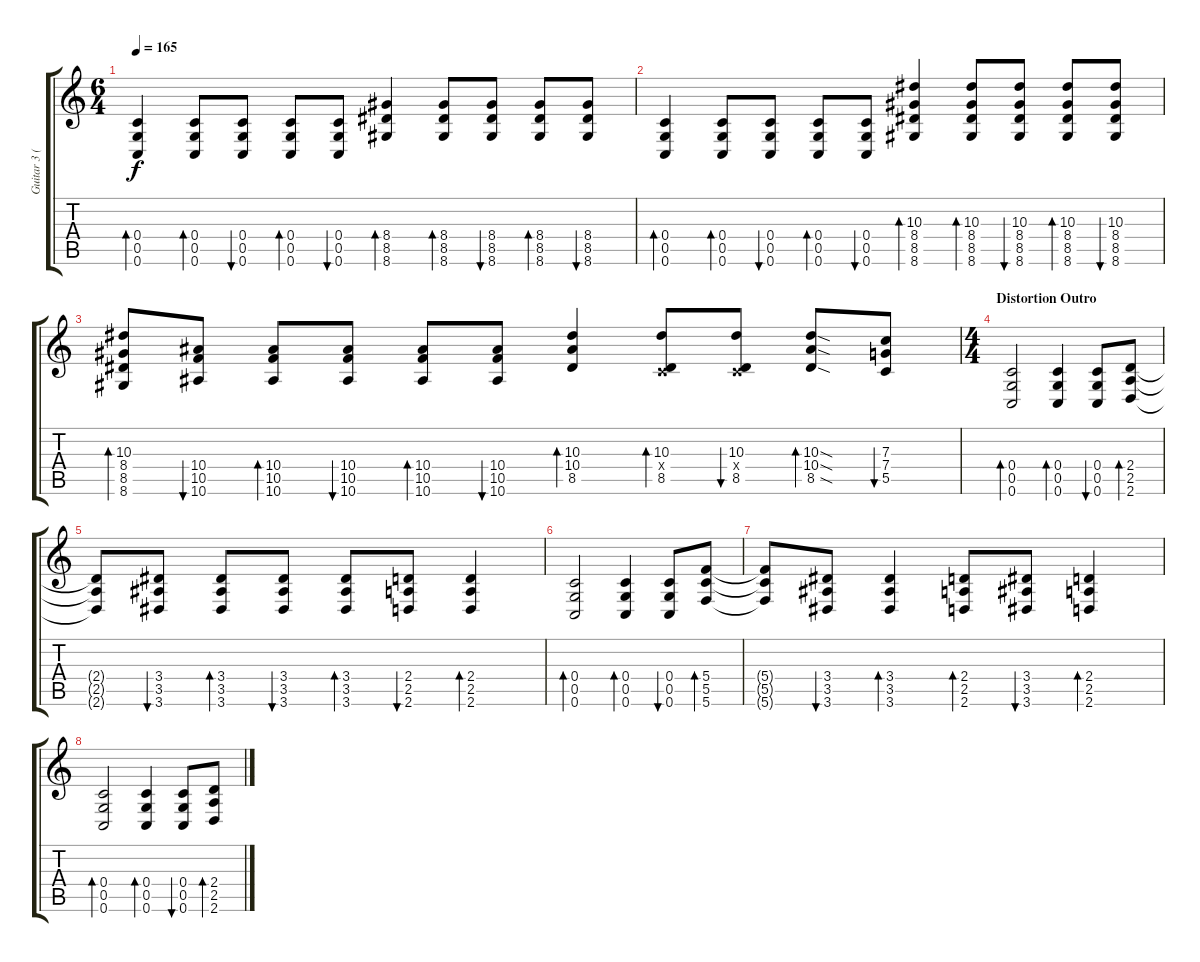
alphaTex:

\track ("Guitar 3 (distortion)" "Guitar 3 (") {instrument distortionguitar}
\staff {score tabs}
\tuning (D4 A3 F3 C3 G2 C2) {hide}
\ts (6 4)
\tempo 165
\clef g2
\ks c
(0.4 0.5 0.6).4{bd 60 dy f} (0.4 0.5 0.6).8{bd 60} (0.4 0.5 0.6).8{bu 60} (0.4 0.5 0.6).8{bd 60} (0.4 0.5 0.6).8{bu 60} (8.4 8.5 8.6).4{bd 60} (8.4 8.5 8.6).8{bd 60} (8.4 8.5 8.6).8{bu 60} (8.4 8.5 8.6).8{bd 60} (8.4 8.5 8.6).8{bu 60} |
(0.4 0.5 0.6).4{bd 60} (0.4 0.5 0.6).8{bd 60} (0.4 0.5 0.6).8{bu 60} (0.4 0.5 0.6).8{bd 60} (0.4 0.5 0.6).8{bu 60} (10.3 8.4 8.5 8.6).4{bd 60} (10.3 8.4 8.5 8.6).8{bd 60} (10.3 8.4 8.5 8.6).8{bu 60} (10.3 8.4 8.5 8.6).8{bd 60} (10.3 8.4 8.5 8.6).8{bu 60} |
(10.3 8.4 8.5 8.6).8{bd 60} (10.4 10.5 10.6).8{bu 60} (10.4 10.5 10.6).8{bd 60} (10.4 10.5 10.6).8{bu 60} (10.4 10.5 10.6).8{bd 60} (10.4 10.5 10.6).8{bu 60} (10.3 10.4 8.5).4{bd 60} (10.3 0.4{x} 8.5).8{bd 60} (10.3 0.4{x} 8.5).8{bu 60} (10.3{sod} 10.4{sod} 8.5{sod}).8{bd 60} (7.3 7.4 5.5).8{bu 60} |
\ts (4 4)
\section ("" "Distortion Outro ")
(0.4 0.5 0.6).2{bd 60} (0.4 0.5 0.6).4{bd 60} (0.4 0.5 0.6).8{bu 60} (2.4 2.5 2.6).8{bd 60} |
(2.4{t} 2.5{t} 2.6{t}).8 (3.4 3.5 3.6).8{bu 60} (3.4 3.5 3.6).8{bd 60} (3.4 3.5 3.6).8{bu 60} (3.4 3.5 3.6).8{bd 60} (2.4 2.5 2.6).8{bu 60} (2.4 2.5 2.6).4{bd 60} |
(0.4 0.5 0.6).2{bd 60} (0.4 0.5 0.6).4{bd 60} (0.4 0.5 0.6).8{bu 60} (5.4 5.5 5.6).8{bd 60} |
(5.4{t} 5.5{t} 5.6{t}).8 (3.4 3.5 3.6).8{bu 60} (3.4 3.5 3.6).4{bd 60} (2.4 2.5 2.6).8{bd 60} (3.4 3.5 3.6).8{bu 60} (2.4 2.5 2.6).4{bd 60} |
(0.4 0.5 0.6).2{bd 60} (0.4 0.5 0.6).4{bd 60} (0.4 0.5 0.6).8{bu 60} (2.4 2.5 2.6).8{bd 60}
